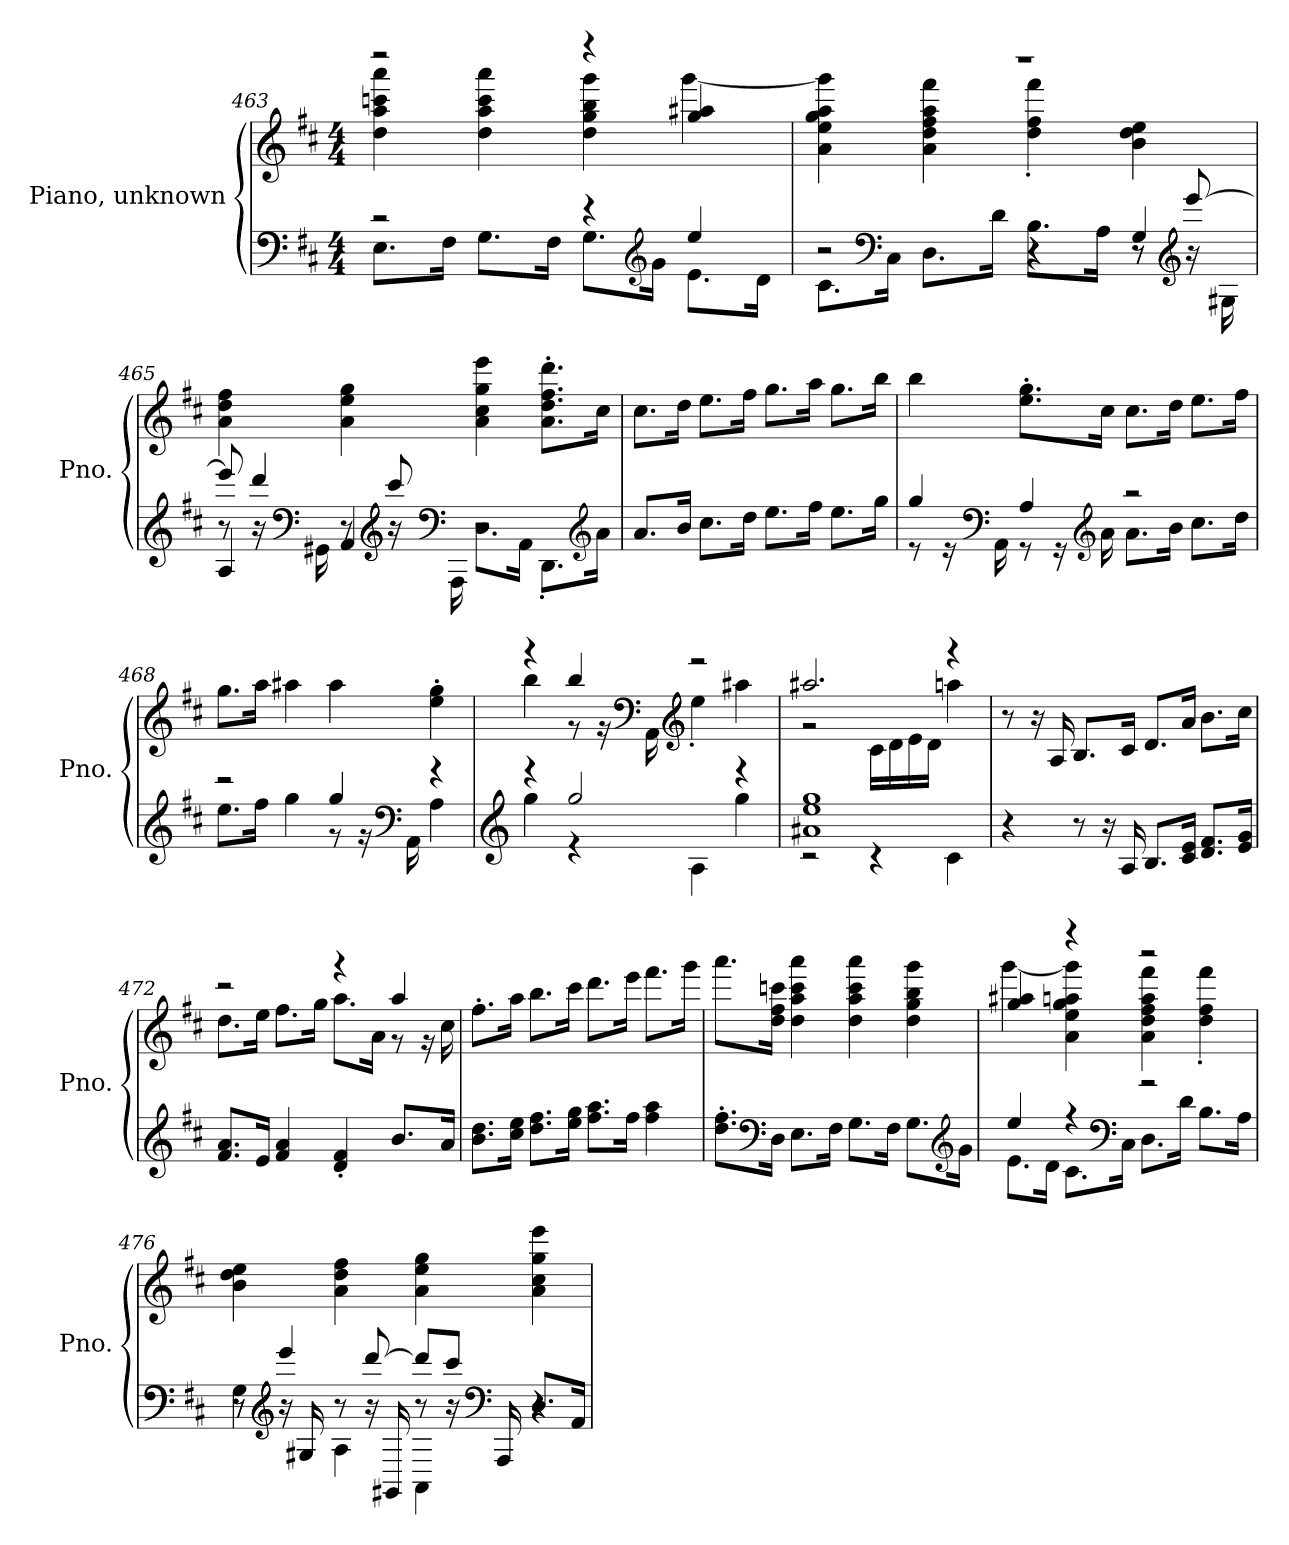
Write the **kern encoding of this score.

**kern	**kern
*part1	*part1
*staff2	*staff1
*I"Piano, unknown	*
*I'Pno.	*
*clefF4	*clefG2
*k[f#c#]	*k[f#c#]
*M4/4	*M4/4
=463	=463
*^	*^
2r	8.E\L	2r	4dd\ 4aa\ 4cccn\ 4aaa\
.	16F#\Jk	.	.
.	8.G\L	.	4dd\ 4aa\ 4ccc\ 4aaa\
.	16F#\Jk	.	.
4r	8.G\L	4r	4dd\ 4gg\ 4bb\ 4ggg\
*clefG2	*	*	*
.	16g\Jk	.	.
4ee/	8.e\L	4gg/ 4aa#X/	[4ggg\
.	16d\Jk	.	.
=464	=464	=464	=464
*	*^	*	*
2r	8.c#\L	2r	1r	4a\ 4ee\ 4gg\ 4aa\ 4ggg\]
*clefF4	*	*	*	*
.	16C#\Jk	.	.	.
.	8.D\L	.	.	4a\ 4dd\ 4ff#\ 4aa\ 4fff#\
.	16d\Jk	.	.	.
4r	8.B\L	4r	.	4dd\' 4ff#\' 4fff#\'
.	16A\Jk	.	.	.
8r	8r	4G/	.	4b\ 4dd\ 4ee\
*clefG2	*	*	*	*
[8eee/	16r	.	.	.
.	16G#X\	.	.	.
*	*	*	*v	*v
!!LO:LB:g=z
=465	=465	=465	=465
8eee/]	8r	4A/	4a\ 4dd\ 4ff#\
4ddd/	16r	.	.
*clefF4	*	*	*
.	16GG#X\	.	.
.	8r	4AA/	4a\ 4ee\ 4gg\
*clefG2	*	*	*
8ccc#/	16r	.	.
*clefF4	*	*	*
.	16AAA\	.	.
2r	8.D\L	2r	4a\ 4cc#\ 4gg\ 4eee\
.	16AA\Jk	.	.
.	8.DD'\L	.	8.a\' 8.dd\' 8.ff#\' 8.ddd\'L
*clefG2	*	*	*
.	16a\Jk	.	16cc#\Jk
*v	*v	*v	*
=466	=466
8.a/L	8.cc#\L
16b/Jk	16dd\Jk
8.cc#\L	8.ee\L
16dd\Jk	16ff#\Jk
8.ee\L	8.gg\L
16ff#\Jk	16aa\Jk
8.ee\L	8.gg\L
16gg\Jk	16bb\Jk
=467	=467
*^	*
4gg/	8r	4bb\
.	16r	.
*clefF4	*	*
.	16AA\	.
4A/	8r	8.ee\' 8.gg\'L
.	16r	.
*clefG2	*	*
.	16a\	16cc#\Jk
2r	8.a\L	8.cc#\L
.	16b\Jk	16dd\Jk
.	8.cc#\L	8.ee\L
.	16dd\Jk	16ff#\Jk
!!LO:LB:g=z
=468	=468	=468
2r	8.ee\L	8.gg\L
.	16ff#\Jk	16aa\Jk
.	4gg\	4aa#X\
4gg/	8r	4aa#\
.	16r	.
*clefF4	*	*
.	16AA\	.
4r	4A\	4ee\' 4gg\'
=469	=469	=469
*clefG2	*	*
*	*	*^
4r	4gg\	4r	4bb\
2gg/	4r	4bb/	8r
.	.	.	16r
*	*	*clefF4	*
.	.	.	16AA\
*	*	*clefG2	*
.	4A\	2r	4ee'\
4r	4gg\	.	4aa#X\
=470	=470	=470	=470
1a#X 1ee 1gg	2r	2.aa#X/	2r
.	4r	.	16c#\LL
.	.	.	16d\
.	.	.	16e\
.	.	.	16d\JJ
.	4c#\	4r	4aan\
*v	*v	*	*
*	*v	*v
!!LO:LB:g=z
=471	=471
4r	8r
.	16r
.	16A/
8r	8.B/L
16r	.
16A/	16c#/Jk
8.B/L	8.d/L
16c#/ 16e/Jk	16a/Jk
8.d/ 8.f#/L	8.b\L
16e/ 16g/Jk	16cc#\Jk
=472	=472
*	*^
8.f#/ 8.a/L	2r	8.dd\L
16e/Jk	.	16ee\Jk
4f#/ 4a/	.	8.ff#\L
.	.	16gg\Jk
4d/' 4f#/'	4r	8.aa\L
.	.	16a\Jk
8.b/L	4aa/	8r
.	.	16r
16a/Jk	.	16cc#\
*	*v	*v
=473	=473
8.b\ 8.dd\L	8.ff#'\L
16cc#\ 16ee\Jk	16aa\Jk
8.dd\ 8.ff#\L	8.bb\L
16ee\ 16gg\Jk	16ccc#\Jk
8.ff#\ 8.aa\L	8.ddd\L
16ff#\Jk	16eee\Jk
4ff#\ 4aa\	8.fff#\L
.	16ggg\Jk
!!LO:LB:g=z
=474	=474
8.dd\' 8.ff#\'L	8.aaa\L
*clefF4	*
16D\Jk	16dd\ 16ff#\ 16cccn\Jk
8.E\L	4dd\ 4aa\ 4ccc\ 4aaa\
16F#\Jk	.
8.G\L	4dd\ 4aa\ 4ccc\ 4aaa\
16F#\Jk	.
8.G\L	4dd\ 4gg\ 4bb\ 4ggg\
*clefG2	*
16g\Jk	.
=475	=475
*^	*^
4ee/	8.e\L	4gg/ 4aa#X/	[4ggg\
.	16d\Jk	.	.
4r	8.c#\L	4r	4a\ 4ee\ 4gg\ 4aan\ 4ggg\]
*clefF4	*	*	*
.	16C#\Jk	.	.
2r	8.D\L	2r	4a\ 4dd\ 4ff#\ 4aa\ 4fff#\
.	16d\Jk	.	.
.	8.B\L	.	4dd\' 4ff#\' 4fff#\'
.	16A\Jk	.	.
*	*	*v	*v
!!LO:LB:g=z
=476	=476	=476
*	*^	*
8r	4G\	8r	4b\ 4dd\ 4ee\
*clefG2	*	*	*
4eee/	.	16r	.
.	.	16G#X/	.
.	4A\	8r	4a\ 4dd\ 4ff#\
[8ddd/	.	16r	.
.	.	16GG#X/	.
8ddd/L]	4AA\	8r	4a\ 4ee\ 4gg\
8ccc#/J	.	16r	.
*clefF4	*	*	*
.	.	16AAA/	.
4r	4r	8.D/L	4a\ 4cc#\ 4gg\ 4eee\
.	.	16AA/Jk	.
*v	*v	*v	*
=	=
*-	*-
